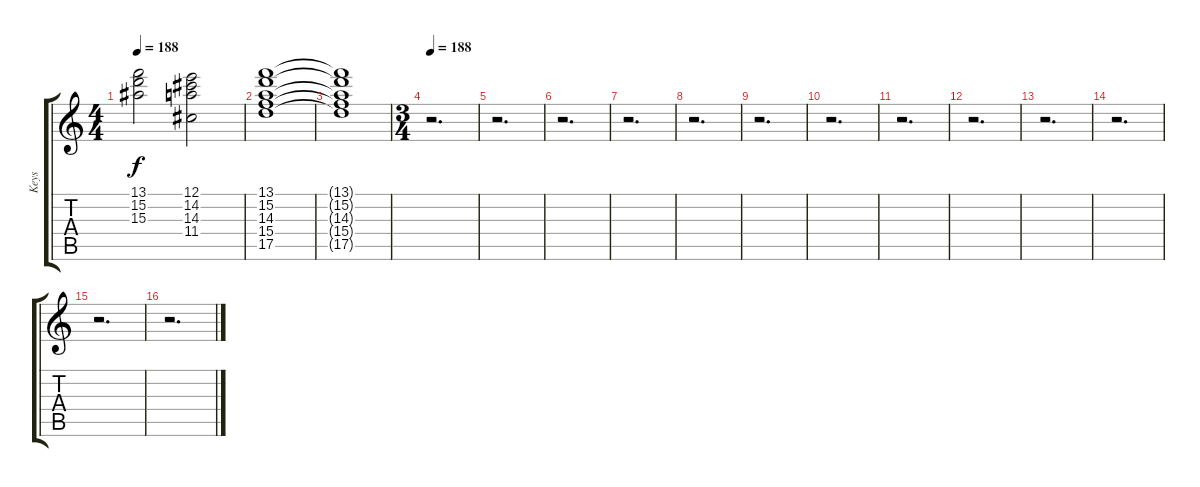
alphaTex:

\track ("Keys" "Keys") {instrument acousticguitarnylon}
\staff {score tabs}
\tuning (E4 B3 G3 D3 A2 E2) {hide}
\ts (4 4)
\tempo 188
\clef g2
\ks c
(13.1{t} 15.2{t} 15.3{t}).2{dy f} (12.1 14.2 14.3 11.4).2 |
(13.1 15.2 14.3 15.4 17.5).1 |
(13.1{t} 15.2{t} 14.3{t} 15.4{t} 17.5{t}).1 |
\ts (3 4)
\tempo 188
r.2{d} |
r.2{d} |
r.2{d} |
r.2{d} |
r.2{d} |
r.2{d} |
r.2{d} |
r.2{d} |
r.2{d} |
r.2{d} |
r.2{d} |
r.2{d} |
r.2{d}
